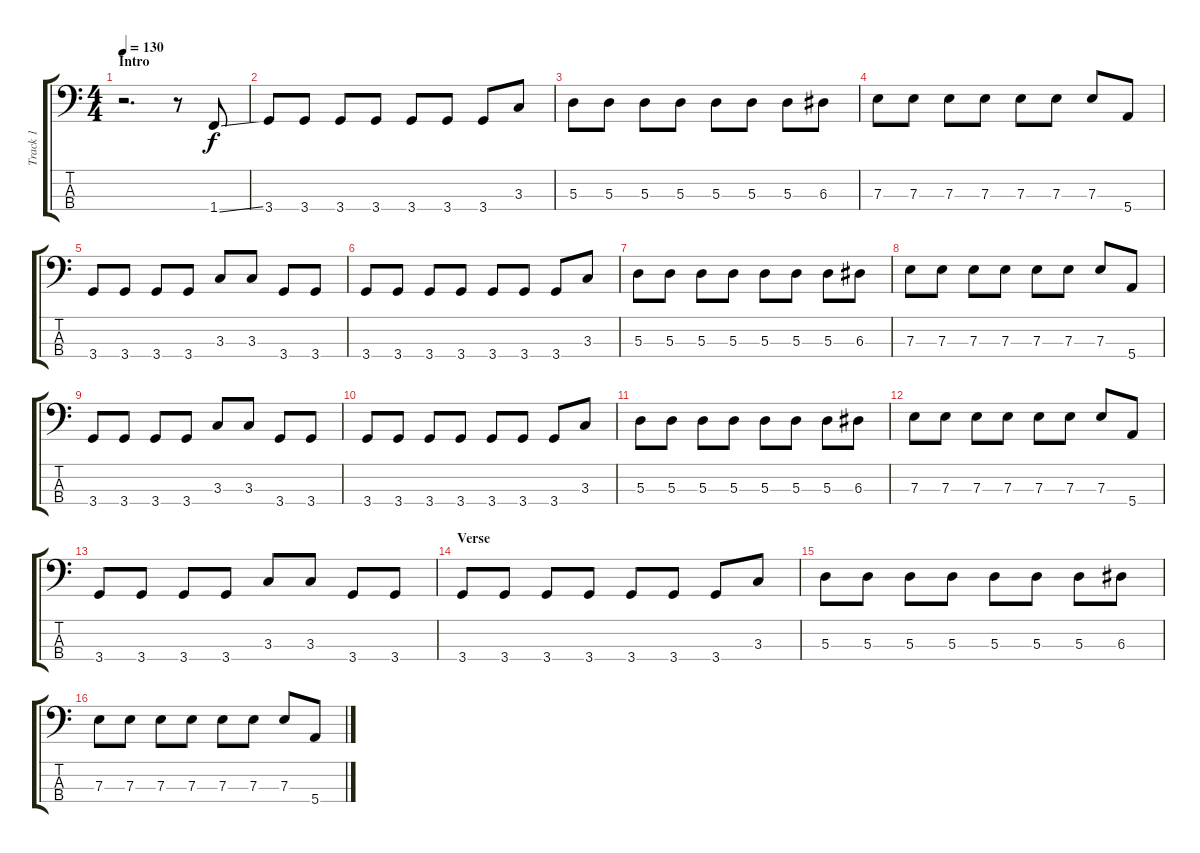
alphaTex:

\track ("Track 1" "Track 1") {instrument electricbasspick}
\staff {score tabs}
\tuning (G2 D2 A1 E1) {hide}
\ts (4 4)
\section ("" "Intro")
\tempo 130
\clef f4
\ks c
r.2{d dy f instrument electricbasspick} r.8 1.4{ss}.8 |
3.4.8 3.4.8 3.4.8 3.4.8 3.4.8 3.4.8 3.4.8 3.3.8 |
5.3.8 5.3.8 5.3.8 5.3.8 5.3.8 5.3.8 5.3.8 6.3.8 |
7.3.8 7.3.8 7.3.8 7.3.8 7.3.8 7.3.8 7.3.8 5.4.8 |
3.4.8 3.4.8 3.4.8 3.4.8 3.3.8 3.3.8 3.4.8 3.4.8 |
3.4.8 3.4.8 3.4.8 3.4.8 3.4.8 3.4.8 3.4.8 3.3.8 |
5.3.8 5.3.8 5.3.8 5.3.8 5.3.8 5.3.8 5.3.8 6.3.8 |
7.3.8 7.3.8 7.3.8 7.3.8 7.3.8 7.3.8 7.3.8 5.4.8 |
3.4.8 3.4.8 3.4.8 3.4.8 3.3.8 3.3.8 3.4.8 3.4.8 |
3.4.8 3.4.8 3.4.8 3.4.8 3.4.8 3.4.8 3.4.8 3.3.8 |
5.3.8 5.3.8 5.3.8 5.3.8 5.3.8 5.3.8 5.3.8 6.3.8 |
7.3.8 7.3.8 7.3.8 7.3.8 7.3.8 7.3.8 7.3.8 5.4.8 |
3.4.8 3.4.8 3.4.8 3.4.8 3.3.8 3.3.8 3.4.8 3.4.8 |
\section ("" "Verse")
3.4.8 3.4.8 3.4.8 3.4.8 3.4.8 3.4.8 3.4.8 3.3.8 |
5.3.8 5.3.8 5.3.8 5.3.8 5.3.8 5.3.8 5.3.8 6.3.8 |
7.3.8 7.3.8 7.3.8 7.3.8 7.3.8 7.3.8 7.3.8 5.4.8
